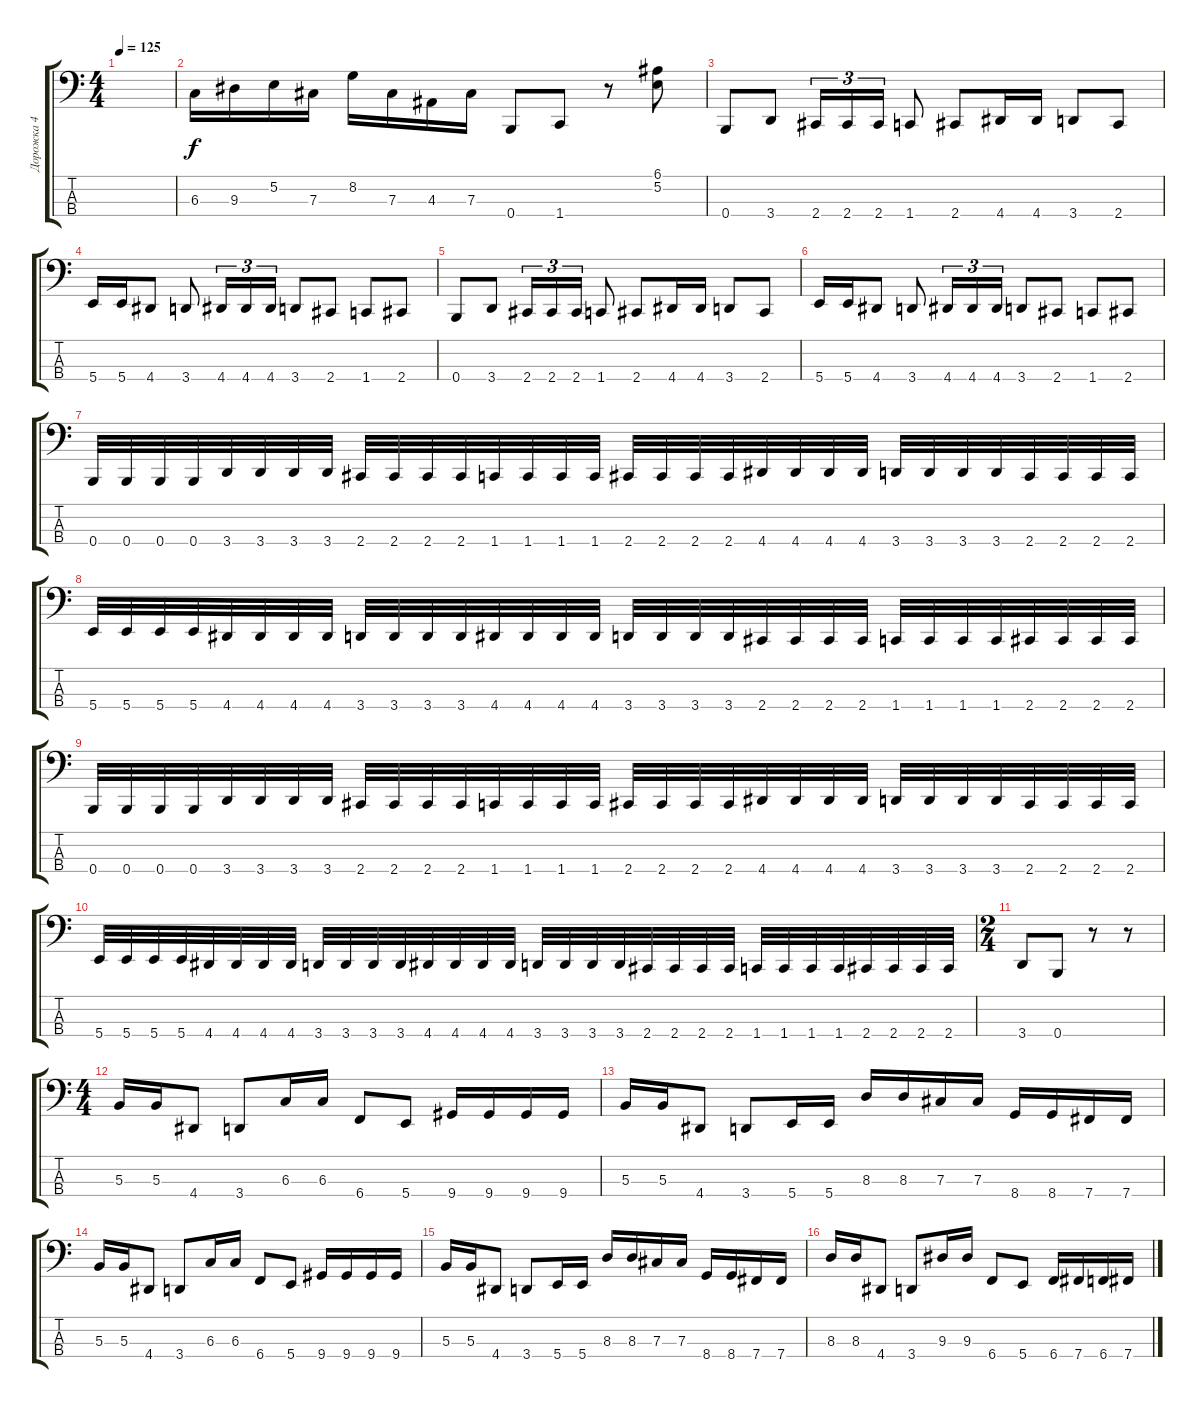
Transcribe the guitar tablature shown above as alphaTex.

\track ("Дорожка 4" "Дорожка 4") {instrument electricbasspick}
\staff {score tabs}
\tuning (E2 B1 Gb1 B0) {hide}
\ts (4 4)
\tempo 125
\clef f4
\ks c
|
6.3.16 9.3.16 5.2.16 7.3.16 8.2.16 7.3.16 4.3.16 7.3.16 0.4.8 1.4.8 r.8 (6.1 5.2).8 |
0.4.8 3.4.8 2.4.16{tu (3 2)} 2.4.16{tu (3 2)} 2.4.16{tu (3 2)} 1.4.8 2.4.8 4.4.16 4.4.16 3.4.8 2.4.8 |
5.4.16 5.4.16 4.4.8 3.4.8 4.4.16{tu (3 2)} 4.4.16{tu (3 2)} 4.4.16{tu (3 2)} 3.4.8 2.4.8 1.4.8 2.4.8 |
0.4.8 3.4.8 2.4.16{tu (3 2)} 2.4.16{tu (3 2)} 2.4.16{tu (3 2)} 1.4.8 2.4.8 4.4.16 4.4.16 3.4.8 2.4.8 |
5.4.16 5.4.16 4.4.8 3.4.8 4.4.16{tu (3 2)} 4.4.16{tu (3 2)} 4.4.16{tu (3 2)} 3.4.8 2.4.8 1.4.8 2.4.8 |
0.4.32 0.4.32 0.4.32 0.4.32 3.4.32 3.4.32 3.4.32 3.4.32 2.4.32 2.4.32 2.4.32 2.4.32 1.4.32 1.4.32 1.4.32 1.4.32 2.4.32 2.4.32 2.4.32 2.4.32 4.4.32 4.4.32 4.4.32 4.4.32 3.4.32 3.4.32 3.4.32 3.4.32 2.4.32 2.4.32 2.4.32 2.4.32 |
5.4.32 5.4.32 5.4.32 5.4.32 4.4.32 4.4.32 4.4.32 4.4.32 3.4.32 3.4.32 3.4.32 3.4.32 4.4.32 4.4.32 4.4.32 4.4.32 3.4.32 3.4.32 3.4.32 3.4.32 2.4.32 2.4.32 2.4.32 2.4.32 1.4.32 1.4.32 1.4.32 1.4.32 2.4.32 2.4.32 2.4.32 2.4.32 |
0.4.32 0.4.32 0.4.32 0.4.32 3.4.32 3.4.32 3.4.32 3.4.32 2.4.32 2.4.32 2.4.32 2.4.32 1.4.32 1.4.32 1.4.32 1.4.32 2.4.32 2.4.32 2.4.32 2.4.32 4.4.32 4.4.32 4.4.32 4.4.32 3.4.32 3.4.32 3.4.32 3.4.32 2.4.32 2.4.32 2.4.32 2.4.32 |
5.4.32 5.4.32 5.4.32 5.4.32 4.4.32 4.4.32 4.4.32 4.4.32 3.4.32 3.4.32 3.4.32 3.4.32 4.4.32 4.4.32 4.4.32 4.4.32 3.4.32 3.4.32 3.4.32 3.4.32 2.4.32 2.4.32 2.4.32 2.4.32 1.4.32 1.4.32 1.4.32 1.4.32 2.4.32 2.4.32 2.4.32 2.4.32 |
\ts (2 4)
3.4.8 0.4.8 r.8 r.8 |
\ts (4 4)
5.3.16 5.3.16 4.4.8 3.4.8 6.3.16 6.3.16 6.4.8 5.4.8 9.4.16 9.4.16 9.4.16 9.4.16 |
5.3.16 5.3.16 4.4.8 3.4.8 5.4.16 5.4.16 8.3.16 8.3.16 7.3.16 7.3.16 8.4.16 8.4.16 7.4.16 7.4.16 |
5.3.16 5.3.16 4.4.8 3.4.8 6.3.16 6.3.16 6.4.8 5.4.8 9.4.16 9.4.16 9.4.16 9.4.16 |
5.3.16 5.3.16 4.4.8 3.4.8 5.4.16 5.4.16 8.3.16 8.3.16 7.3.16 7.3.16 8.4.16 8.4.16 7.4.16 7.4.16 |
8.3.16 8.3.16 4.4.8 3.4.8 9.3.16 9.3.16 6.4.8 5.4.8 6.4.16 7.4.16 6.4.16 7.4.16
